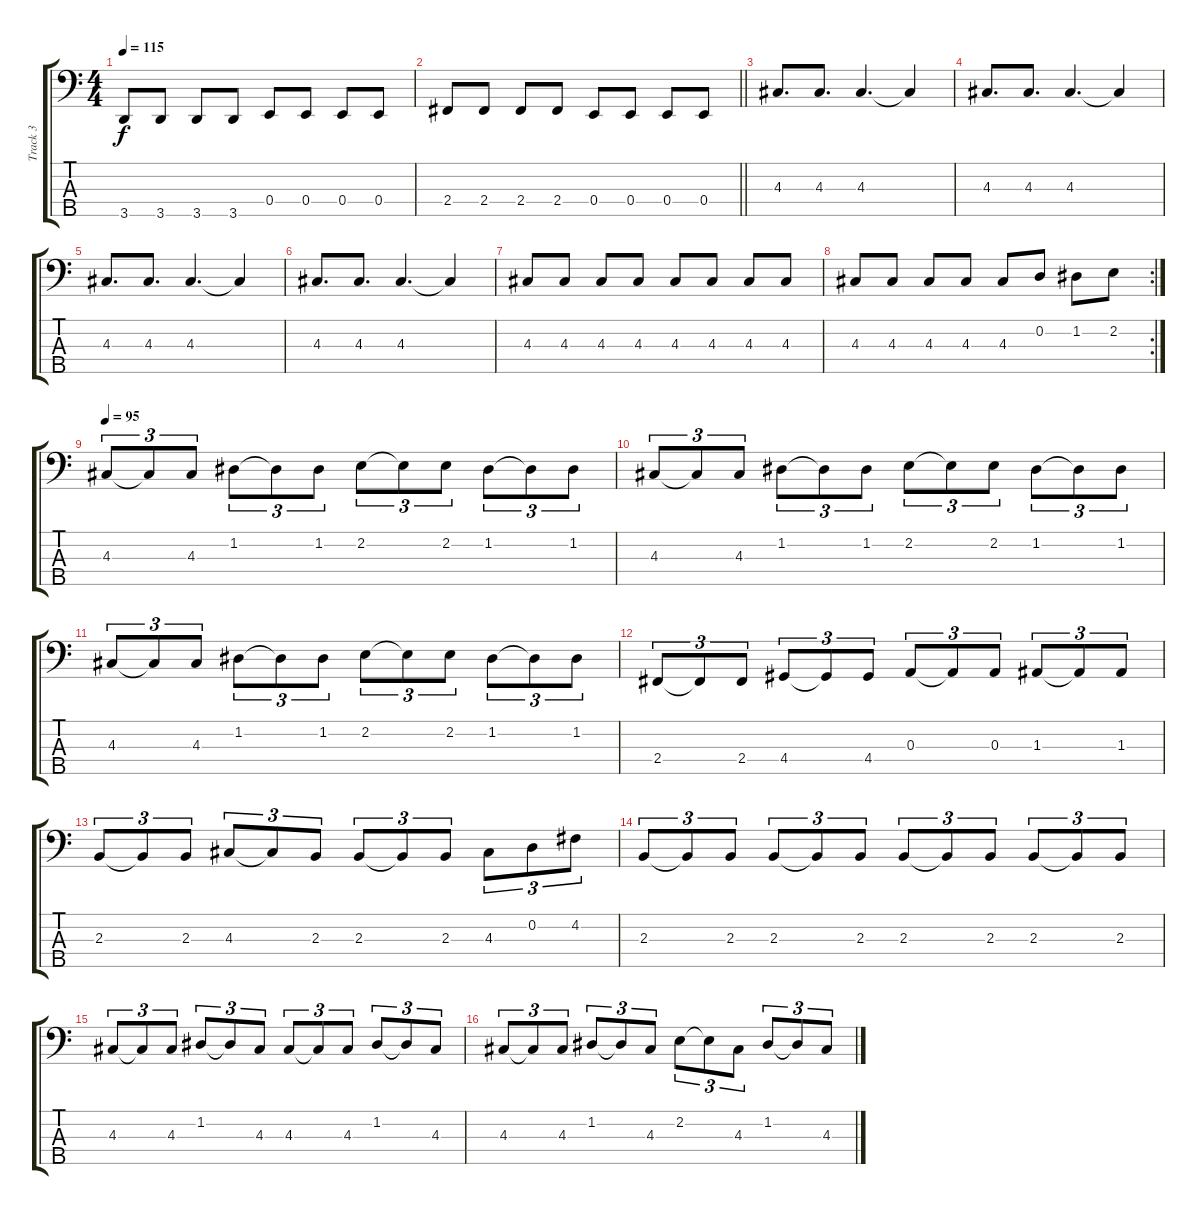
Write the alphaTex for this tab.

\track ("Track 3" "Track 3") {instrument electricbassfinger}
\staff {score tabs}
\tuning (G2 D2 A1 E1 B0) {hide}
\ts (4 4)
\tempo 115
\clef f4
\ks c
3.5.8{dy f} 3.5.8 3.5.8 3.5.8 0.4.8 0.4.8 0.4.8 0.4.8 |
\barLineRight lightlight
2.4.8 2.4.8 2.4.8 2.4.8 0.4.8 0.4.8 0.4.8 0.4.8 |
4.3.8{d} 4.3.8{d} 4.3.4{d} 4.3{t}.4 |
4.3.8{d} 4.3.8{d} 4.3.4{d} 4.3{t}.4 |
4.3.8{d} 4.3.8{d} 4.3.4{d} 4.3{t}.4 |
4.3.8{d} 4.3.8{d} 4.3.4{d} 4.3{t}.4 |
4.3.8 4.3.8 4.3.8 4.3.8 4.3.8 4.3.8 4.3.8 4.3.8 |
\rc 2
4.3.8 4.3.8 4.3.8 4.3.8 4.3.8 0.2.8 1.2.8 2.2.8 |
\tempo 95
4.3.8{tu (3 2)} 4.3{t}.8{tu (3 2)} 4.3.8{tu (3 2)} 1.2.8{tu (3 2)} 1.2{t}.8{tu (3 2)} 1.2.8{tu (3 2)} 2.2.8{tu (3 2)} 2.2{t}.8{tu (3 2)} 2.2.8{tu (3 2)} 1.2.8{tu (3 2)} 1.2{t}.8{tu (3 2)} 1.2.8{tu (3 2)} |
4.3.8{tu (3 2)} 4.3{t}.8{tu (3 2)} 4.3.8{tu (3 2)} 1.2.8{tu (3 2)} 1.2{t}.8{tu (3 2)} 1.2.8{tu (3 2)} 2.2.8{tu (3 2)} 2.2{t}.8{tu (3 2)} 2.2.8{tu (3 2)} 1.2.8{tu (3 2)} 1.2{t}.8{tu (3 2)} 1.2.8{tu (3 2)} |
4.3.8{tu (3 2)} 4.3{t}.8{tu (3 2)} 4.3.8{tu (3 2)} 1.2.8{tu (3 2)} 1.2{t}.8{tu (3 2)} 1.2.8{tu (3 2)} 2.2.8{tu (3 2)} 2.2{t}.8{tu (3 2)} 2.2.8{tu (3 2)} 1.2.8{tu (3 2)} 1.2{t}.8{tu (3 2)} 1.2.8{tu (3 2)} |
2.4.8{tu (3 2)} 2.4{t}.8{tu (3 2)} 2.4.8{tu (3 2)} 4.4.8{tu (3 2)} 4.4{t}.8{tu (3 2)} 4.4.8{tu (3 2)} 0.3.8{tu (3 2)} 0.3{t}.8{tu (3 2)} 0.3.8{tu (3 2)} 1.3.8{tu (3 2)} 1.3{t}.8{tu (3 2)} 1.3.8{tu (3 2)} |
2.3.8{tu (3 2)} 2.3{t}.8{tu (3 2)} 2.3.8{tu (3 2)} 4.3.8{tu (3 2)} 4.3{t}.8{tu (3 2)} 2.3.8{tu (3 2)} 2.3.8{tu (3 2)} 2.3{t}.8{tu (3 2)} 2.3.8{tu (3 2)} 4.3.8{tu (3 2)} 0.2.8{tu (3 2)} 4.2.8{tu (3 2)} |
2.3.8{tu (3 2)} 2.3{t}.8{tu (3 2)} 2.3.8{tu (3 2)} 2.3.8{tu (3 2)} 2.3{t}.8{tu (3 2)} 2.3.8{tu (3 2)} 2.3.8{tu (3 2)} 2.3{t}.8{tu (3 2)} 2.3.8{tu (3 2)} 2.3.8{tu (3 2)} 2.3{t}.8{tu (3 2)} 2.3.8{tu (3 2)} |
4.3.8{tu (3 2)} 4.3{t}.8{tu (3 2)} 4.3.8{tu (3 2)} 1.2.8{tu (3 2)} 1.2{t}.8{tu (3 2)} 4.3.8{tu (3 2)} 4.3.8{tu (3 2)} 4.3{t}.8{tu (3 2)} 4.3.8{tu (3 2)} 1.2.8{tu (3 2)} 1.2{t}.8{tu (3 2)} 4.3.8{tu (3 2)} |
4.3.8{tu (3 2)} 4.3{t}.8{tu (3 2)} 4.3.8{tu (3 2)} 1.2.8{tu (3 2)} 1.2{t}.8{tu (3 2)} 4.3.8{tu (3 2)} 2.2.8{tu (3 2)} 2.2{t}.8{tu (3 2)} 4.3.8{tu (3 2)} 1.2.8{tu (3 2)} 1.2{t}.8{tu (3 2)} 4.3.8{tu (3 2)}
